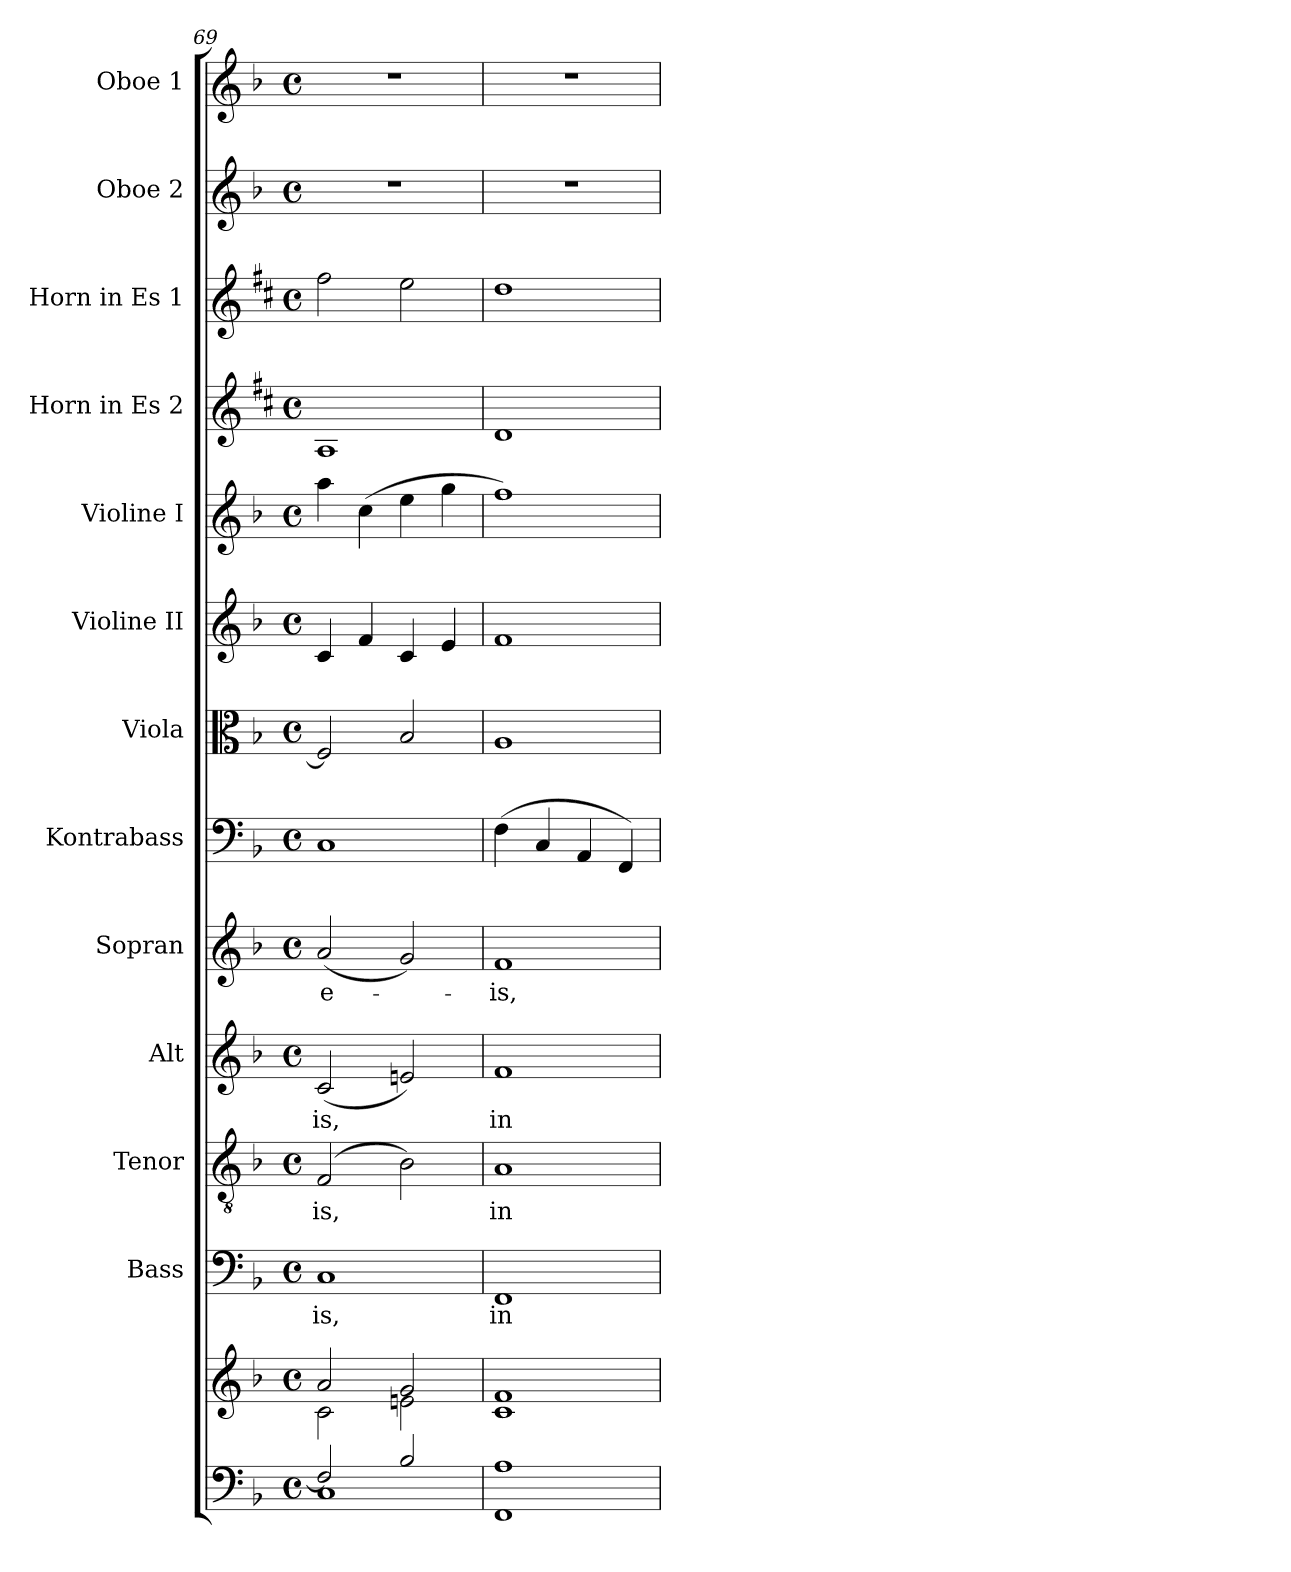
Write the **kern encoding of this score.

**kern	**kern	**kern	**text	**kern	**text	**kern	**text	**kern	**text	**kern	**kern	**kern	**kern	**kern	**kern	**kern	**kern
*part13	*part13	*part12	*part12	*part11	*part11	*part10	*part10	*part9	*part9	*part8	*part7	*part6	*part5	*part4	*part3	*part2	*part1
*staff14	*staff13	*staff12	*staff12	*staff11	*staff11	*staff10	*staff10	*staff9	*staff9	*staff8	*staff7	*staff6	*staff5	*staff4	*staff3	*staff2	*staff1
*	*	*I"Bass	*	*I"Tenor	*	*I"Alt	*	*I"Sopran	*	*I"Kontrabass	*I"Viola	*I"Violine II	*I"Violine I	*I"Horn in Es 2	*I"Horn in Es 1	*I"Oboe 2	*I"Oboe 1
*	*	*I'B.	*	*I'T.	*	*I'A.	*	*I'S.	*	*I'Kb.	*I'Vla.	*I'Vl. II	*I'Vl. I	*I'Hr. 2	*I'Hr. 1	*I'Ob. 2	*I'Ob. 1
*clefF4	*clefG2	*clefF4	*	*clefGv2	*	*clefG2	*	*clefG2	*	*clefF4	*clefC3	*clefG2	*clefG2	*clefG2	*clefG2	*clefG2	*clefG2
*	*	*	*	*	*	*	*	*	*	*ITrd7c12	*	*	*	*ITrd5c9	*ITrd5c9	*	*
*k[b-]	*k[b-]	*k[b-]	*	*k[b-]	*	*k[b-]	*	*k[b-]	*	*k[b-]	*k[b-]	*k[b-]	*k[b-]	*k[b-]	*k[b-]	*k[b-]	*k[b-]
*F:	*F:	*F:	*	*F:	*	*F:	*	*F:	*	*F:	*F:	*F:	*F:	*F:	*F:	*F:	*F:
*M4/4	*M4/4	*M4/4	*	*M4/4	*	*M4/4	*	*M4/4	*	*M4/4	*M4/4	*M4/4	*M4/4	*M4/4	*M4/4	*M4/4	*M4/4
*met(c)	*met(c)	*met(c)	*	*met(c)	*	*met(c)	*	*met(c)	*	*met(c)	*met(c)	*met(c)	*met(c)	*met(c)	*met(c)	*met(c)	*met(c)
=69	=69	=69	=69	=69	=69	=69	=69	=69	=69	=69	=69	=69	=69	=69	=69	=69	=69
*^	*^	*	*	*	*	*	*	*	*	*	*	*	*	*	*	*	*
!	!	!	!	!	!LO:LY:b	!	!LO:LY:b	!	!LO:LY:b	!	!LO:LY:b	!	!	!	!	!	!	!	!
2F/]	1C	2a/	2c\	1C	-is,	(2F/	-is,	(<2c/	-is,	(<2a/	e-	1CC	2F/]	4c/	4aa\	1C	2a\	1r	1r
.	.	.	.	.	.	.	.	.	.	.	.	.	.	4f/	(>4cc\	.	.	.	.
2B-/	.	2g/	2en\	.	.	2B-\)	.	2en/)	.	2g/)	.	.	2B-/	4c/	4ee\	.	2g\	.	.
.	.	.	.	.	.	.	.	.	.	.	.	.	.	4e/	4gg\	.	.	.	.
=70	=70	=70	=70	=70	=70	=70	=70	=70	=70	=70	=70	=70	=70	=70	=70	=70	=70	=70	=70
!	!	!	!	!	!LO:LY:b	!	!LO:LY:b	!	!LO:LY:b	!	!LO:LY:b	!	!	!	!	!	!	!	!
1A	1FF	1f	1c	1FF	in	1A	in	1f	in	1f	-is,	(>4FF\	1A	1f	1ff)	1F	1f	1r	1r
.	.	.	.	.	.	.	.	.	.	.	.	4CC/	.	.	.	.	.	.	.
.	.	.	.	.	.	.	.	.	.	.	.	4AAA/	.	.	.	.	.	.	.
.	.	.	.	.	.	.	.	.	.	.	.	4FFF/)	.	.	.	.	.	.	.
*v	*v	*	*	*	*	*	*	*	*	*	*	*	*	*	*	*	*	*	*
*	*v	*v	*	*	*	*	*	*	*	*	*	*	*	*	*	*	*	*
=	=	=	=	=	=	=	=	=	=	=	=	=	=	=	=	=	=
*-	*-	*-	*-	*-	*-	*-	*-	*-	*-	*-	*-	*-	*-	*-	*-	*-	*-
